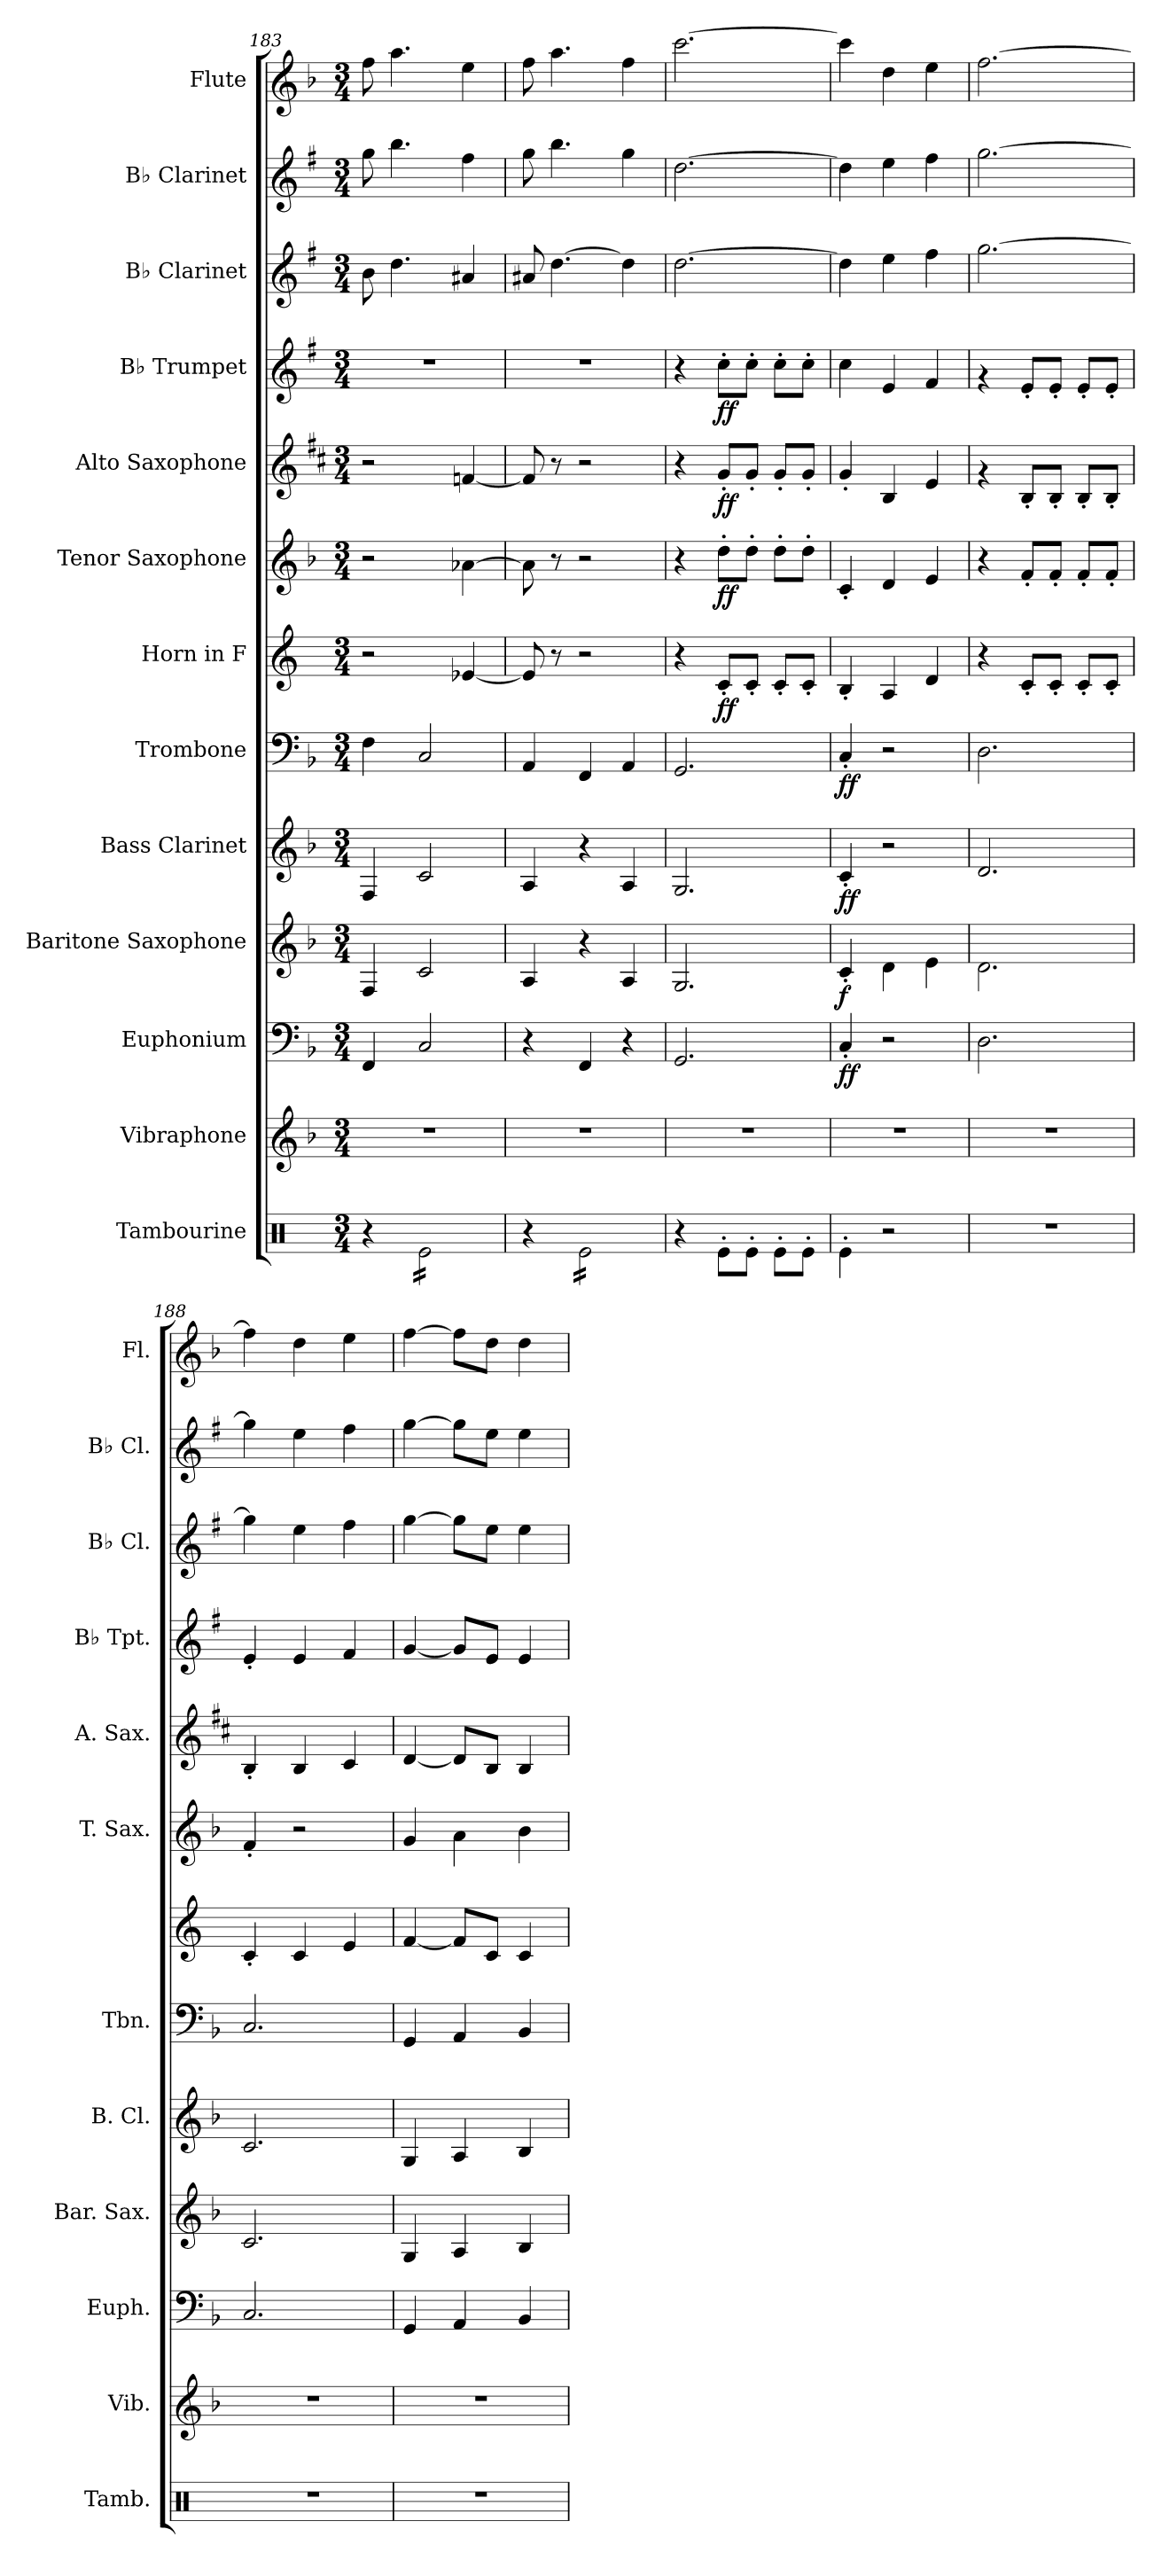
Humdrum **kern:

**kern	**kern	**kern	**dynam	**kern	**dynam	**kern	**dynam	**kern	**dynam	**kern	**dynam	**kern	**dynam	**kern	**dynam	**kern	**dynam	**kern	**kern	**kern
*part13	*part12	*part11	*part11	*part10	*part10	*part9	*part9	*part8	*part8	*part7	*part7	*part6	*part6	*part5	*part5	*part4	*part4	*part3	*part2	*part1
*staff13	*staff12	*staff11	*staff11	*staff10	*staff10	*staff9	*staff9	*staff8	*staff8	*staff7	*staff7	*staff6	*staff6	*staff5	*staff5	*staff4	*staff4	*staff3	*staff2	*staff1
*I"Tambourine	*I"Vibraphone	*I"Euphonium	*	*I"Baritone Saxophone	*	*I"Bass Clarinet	*	*I"Trombone	*	*I"Horn in F	*	*I"Tenor Saxophone	*	*I"Alto Saxophone	*	*I"B♭ Trumpet	*	*I"B♭ Clarinet	*I"B♭ Clarinet	*I"Flute
*I'Tamb.	*I'Vib.	*I'Euph.	*	*I'Bar. Sax.	*	*I'B. Cl.	*	*I'Tbn.	*	*	*	*I'T. Sax.	*	*I'A. Sax.	*	*I'B♭ Tpt.	*	*I'B♭ Cl.	*I'B♭ Cl.	*I'Fl.
*clefX	*clefG2	*clefF4	*	*clefG2	*	*clefG2	*	*clefF4	*	*clefG2	*	*clefG2	*	*clefG2	*	*clefG2	*	*clefG2	*clefG2	*clefG2
*	*	*	*	*ITrd12c21	*	*ITrd8c14	*	*	*	*ITrd4c7	*	*ITrd8c14	*	*ITrd5c9	*	*ITrd1c2	*	*ITrd1c2	*ITrd1c2	*
*k[]	*k[b-]	*k[b-]	*	*k[b-]	*	*k[b-]	*	*k[b-]	*	*k[b-]	*	*k[b-]	*	*k[b-]	*	*k[b-]	*	*k[b-]	*k[b-]	*k[b-]
*M3/4	*M3/4	*M3/4	*	*M3/4	*	*M3/4	*	*M3/4	*	*M3/4	*	*M3/4	*	*M3/4	*	*M3/4	*	*M3/4	*M3/4	*M3/4
=183	=183	=183	=183	=183	=183	=183	=183	=183	=183	=183	=183	=183	=183	=183	=183	=183	=183	=183	=183	=183
4r	2.r	4FF/	.	4FF/	.	4FF/	.	4F\	.	2r	.	2r	.	2r	.	2.r	.	8a\	8ff\	8ff\
.	.	.	.	.	.	.	.	.	.	.	.	.	.	.	.	.	.	4.cc\	4.aa\	4.aa\
*tremolo	*	*	*	*	*	*	*	*	*	*	*	*	*	*	*	*	*	*	*	*
16Re\LL	.	2C/	.	2C/	.	2C/	.	2C/	.	.	.	.	.	.	.	.	.	.	.	.
16Re\	.	.	.	.	.	.	.	.	.	.	.	.	.	.	.	.	.	.	.	.
16Re\	.	.	.	.	.	.	.	.	.	.	.	.	.	.	.	.	.	.	.	.
16Re\	.	.	.	.	.	.	.	.	.	.	.	.	.	.	.	.	.	.	.	.
16Re\	.	.	.	.	.	.	.	.	.	[4A-X/	.	[4A-X\	.	[4A-X/	.	.	.	4g#X/	4ee\	4ee\
16Re\	.	.	.	.	.	.	.	.	.	.	.	.	.	.	.	.	.	.	.	.
16Re\	.	.	.	.	.	.	.	.	.	.	.	.	.	.	.	.	.	.	.	.
16Re\JJ	.	.	.	.	.	.	.	.	.	.	.	.	.	.	.	.	.	.	.	.
=184	=184	=184	=184	=184	=184	=184	=184	=184	=184	=184	=184	=184	=184	=184	=184	=184	=184	=184	=184	=184
4r	2.r	4r	.	4AA/	.	4AA/	.	4AA/	.	8A-/]	.	8A-\]	.	8A-/]	.	2.r	.	8g#X/	8ff\	8ff\
.	.	.	.	.	.	.	.	.	.	8r	.	8r	.	8r	.	.	.	[4.cc\	4.aa\	4.aa\
16Re\LL	.	4FF/	.	4r	.	4r	.	4FF/	.	2r	.	2r	.	2r	.	.	.	.	.	.
16Re\	.	.	.	.	.	.	.	.	.	.	.	.	.	.	.	.	.	.	.	.
16Re\	.	.	.	.	.	.	.	.	.	.	.	.	.	.	.	.	.	.	.	.
16Re\	.	.	.	.	.	.	.	.	.	.	.	.	.	.	.	.	.	.	.	.
16Re\	.	4r	.	4AA/	.	4AA/	.	4AA/	.	.	.	.	.	.	.	.	.	4cc\]	4ff\	4ff\
16Re\	.	.	.	.	.	.	.	.	.	.	.	.	.	.	.	.	.	.	.	.
16Re\	.	.	.	.	.	.	.	.	.	.	.	.	.	.	.	.	.	.	.	.
16Re\JJ	.	.	.	.	.	.	.	.	.	.	.	.	.	.	.	.	.	.	.	.
*Xtremolo	*	*	*	*	*	*	*	*	*	*	*	*	*	*	*	*	*	*	*	*
=185	=185	=185	=185	=185	=185	=185	=185	=185	=185	=185	=185	=185	=185	=185	=185	=185	=185	=185	=185	=185
4r	2.r	2.GG/	.	2.GG/	.	2.GG/	.	2.GG/	.	4r	.	4r	.	4r	.	4r	.	[2.cc\	[2.cc\	[2.ccc\
!	!	!	!	!	!	!	!	!	!	!	!LO:DY:b	!	!	!	!	!	!	!	!	!
!	!	!	!	!	!	!	!	!	!	!	!LO:DY:n=1:b	!	!LO:DY:b	!	!	!	!	!	!	!
!	!	!	!	!	!	!	!	!	!	!	!	!	!LO:DY:n=1:b	!	!LO:DY:b	!	!	!	!	!
!	!	!	!	!	!	!	!	!	!	!	!	!	!	!	!LO:DY:n=1:b	!	!LO:DY:b	!	!	!
!	!	!	!	!	!	!	!	!	!	!	!	!	!	!	!	!	!LO:DY:n=1:b	!	!	!
8Re'\L	.	.	.	.	.	.	.	.	.	8F'/L	f f	8d'\L	f f	8B-'/L	f f	8b-'\L	f f	.	.	.
8Re'\J	.	.	.	.	.	.	.	.	.	8F'/J	.	8d'\J	.	8B-'/J	.	8b-'\J	.	.	.	.
8Re'\L	.	.	.	.	.	.	.	.	.	8F'/L	.	8d'\L	.	8B-'/L	.	8b-'\L	.	.	.	.
8Re'\J	.	.	.	.	.	.	.	.	.	8F'/J	.	8d'\J	.	8B-'/J	.	8b-'\J	.	.	.	.
=186	=186	=186	=186	=186	=186	=186	=186	=186	=186	=186	=186	=186	=186	=186	=186	=186	=186	=186	=186	=186
!	!	!	!LO:DY:b	!	!	!	!	!	!	!	!	!	!	!	!	!	!	!	!	!
!	!	!	!LO:DY:n=1:b	!	!LO:DY:b	!	!LO:DY:b	!	!	!	!	!	!	!	!	!	!	!	!	!
!	!	!	!	!	!	!	!LO:DY:n=1:b	!	!LO:DY:b	!	!	!	!	!	!	!	!	!	!	!
!	!	!	!	!	!	!	!	!	!LO:DY:n=1:b	!	!	!	!	!	!	!	!	!	!	!
4Re'\	2.r	4C'/	f f	4C'/	f	4C'/	f f	4C'/	f f	4E'/	.	4C'/	.	4B-'/	.	4b-\	.	4cc\]	4cc\]	4ccc\]
2r	.	2r	.	4D\	.	2r	.	2r	.	4D/	.	4D/	.	4D/	.	4d/	.	4dd\	4dd\	4dd\
.	.	.	.	4E\	.	.	.	.	.	4G/	.	4E/	.	4G/	.	4e/	.	4ee\	4ee\	4ee\
=187	=187	=187	=187	=187	=187	=187	=187	=187	=187	=187	=187	=187	=187	=187	=187	=187	=187	=187	=187	=187
2.r	2.r	2.D\	.	2.D\	.	2.D/	.	2.D\	.	4r	.	4r	.	4rg	.	4rg	.	[2.ff\	[2.ff\	[2.ff\
.	.	.	.	.	.	.	.	.	.	8F'/L	.	8F'/L	.	8D'/L	.	8d'/L	.	.	.	.
.	.	.	.	.	.	.	.	.	.	8F'/J	.	8F'/J	.	8D'/J	.	8d'/J	.	.	.	.
.	.	.	.	.	.	.	.	.	.	8F'/L	.	8F'/L	.	8D'/L	.	8d'/L	.	.	.	.
.	.	.	.	.	.	.	.	.	.	8F'/J	.	8F'/J	.	8D'/J	.	8d'/J	.	.	.	.
=188	=188	=188	=188	=188	=188	=188	=188	=188	=188	=188	=188	=188	=188	=188	=188	=188	=188	=188	=188	=188
2.r	2.r	2.C/	.	2.C/	.	2.C/	.	2.C/	.	4F'/	.	4F'/	.	4D'/	.	4d'/	.	4ff\]	4ff\]	4ff\]
.	.	.	.	.	.	.	.	.	.	4F/	.	2r	.	4D/	.	4d/	.	4dd\	4dd\	4dd\
.	.	.	.	.	.	.	.	.	.	4A/	.	.	.	4E/	.	4e/	.	4ee\	4ee\	4ee\
=189	=189	=189	=189	=189	=189	=189	=189	=189	=189	=189	=189	=189	=189	=189	=189	=189	=189	=189	=189	=189
2.r	2.r	4GG/	.	4GG/	.	4GG/	.	4GG/	.	[4B-/	.	4G/	.	[4F/	.	[4f/	.	[4ff\	[4ff\	[4ff\
.	.	4AA/	.	4AA/	.	4AA/	.	4AA/	.	8B-/L]	.	4A\	.	8F/L]	.	8f/L]	.	8ff\L]	8ff\L]	8ff\L]
.	.	.	.	.	.	.	.	.	.	8F/J	.	.	.	8D/J	.	8d/J	.	8dd\J	8dd\J	8dd\J
.	.	4BB-/	.	4BB-/	.	4BB-/	.	4BB-/	.	4F/	.	4B-\	.	4D/	.	4d/	.	4dd\	4dd\	4dd\
=	=	=	=	=	=	=	=	=	=	=	=	=	=	=	=	=	=	=	=	=
*-	*-	*-	*-	*-	*-	*-	*-	*-	*-	*-	*-	*-	*-	*-	*-	*-	*-	*-	*-	*-
